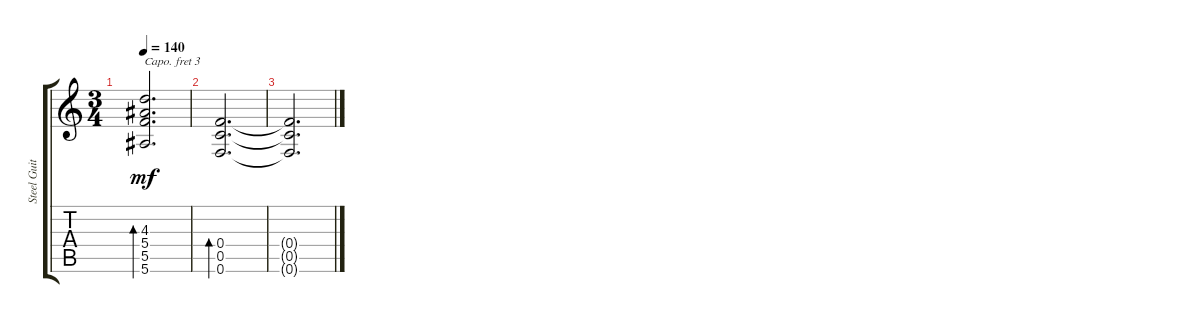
\track ("Steel Guitar" "Steel Guit") {instrument acousticguitarsteel}
\staff {score tabs}
\capo 3
\tuning (D4 A3 G3 D3 A2 D2) {hide}
\ts (3 4)
\tempo 140
\clef g2
\ks c
(4.3 5.4 5.5 5.6).2{d bd 120 dy mf} |
(0.4 0.5 0.6).2{d bd 60} |
(0.4{t} 0.5{t} 0.6{t}).2{d}
